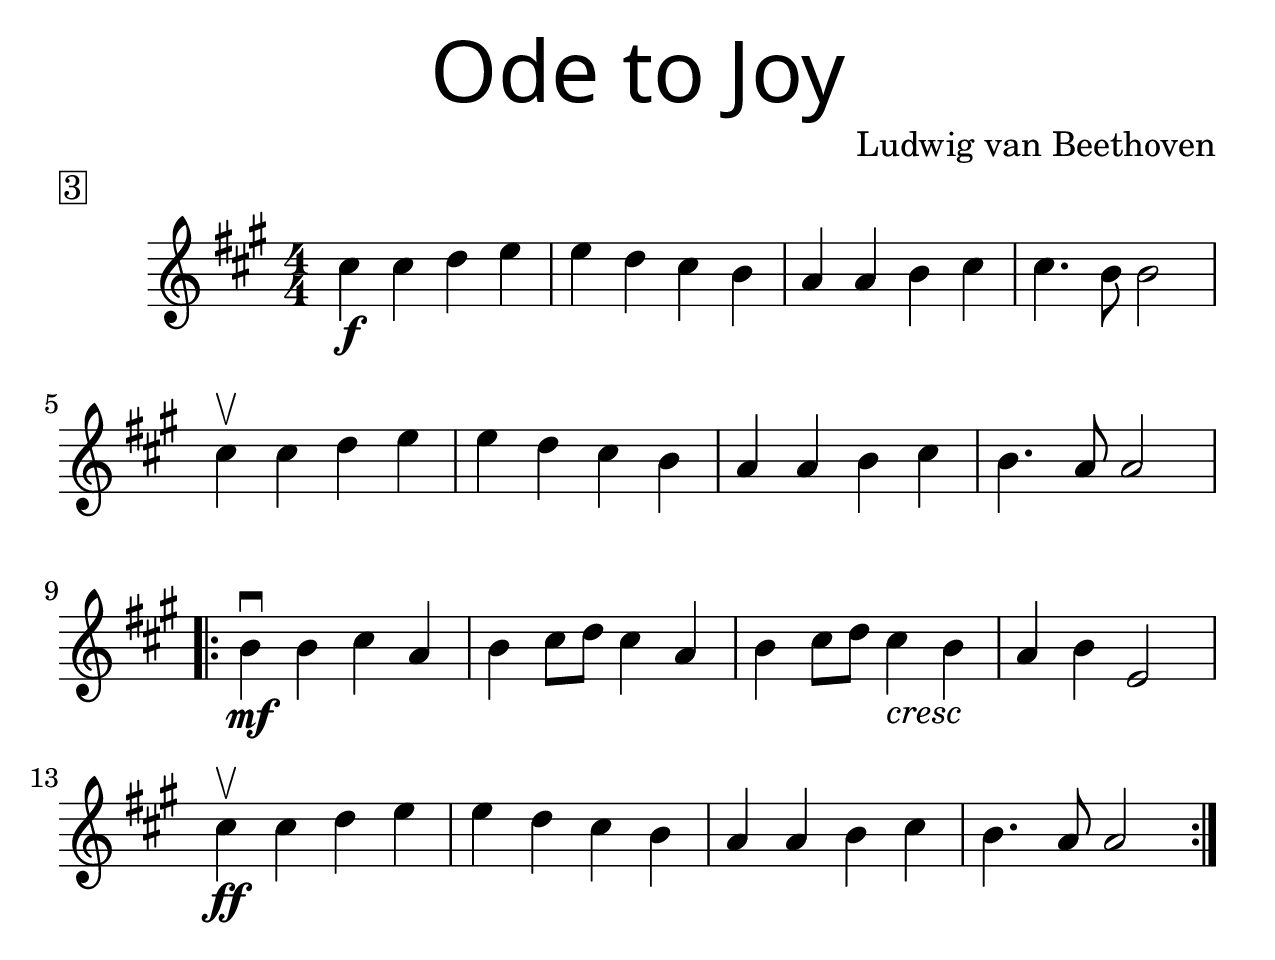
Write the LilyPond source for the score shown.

\version "2.19.47"
\language "english"
#(set-default-paper-size "letter")
#(set-global-staff-size 30)


first = \relative a' {
  \set Score.markFormatter = #format-mark-box-barnumbers
  \time 4/4
  \numericTimeSignature
  \key a \major

  cs4\f cs d e |
  e d cs b |
  a a b cs |
  cs4. b8 b2 |
  \break

  cs4\upbow cs d e |
  e d cs b |
  a a b cs |
  b4. a8 a2 |
  \break

  \repeat volta 2 {
    b4\mf\downbow b cs a |
    b cs8 d8 cs4 a4 |
    b4 cs8 d8 cs4_\markup { \italic "cresc" } b4 |
    a4 b e,2 |
    \break

    cs'4\upbow\ff cs d e |
    e d cs b |
    a a b cs |
    b4. a8 a2
  }
}

\bookpart {
  \header {
    title = \markup {
      \override #'(font-name . "SantasSleighFull")
      \override #'(font-size . 8)
      { "Ode to Joy" }
    }
    piece = \markup \box 3
    instrument = ""
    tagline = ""
    composer = "Ludwig van Beethoven"
  }

  \score {
      \new Staff {
        \first
      }
  }
}
